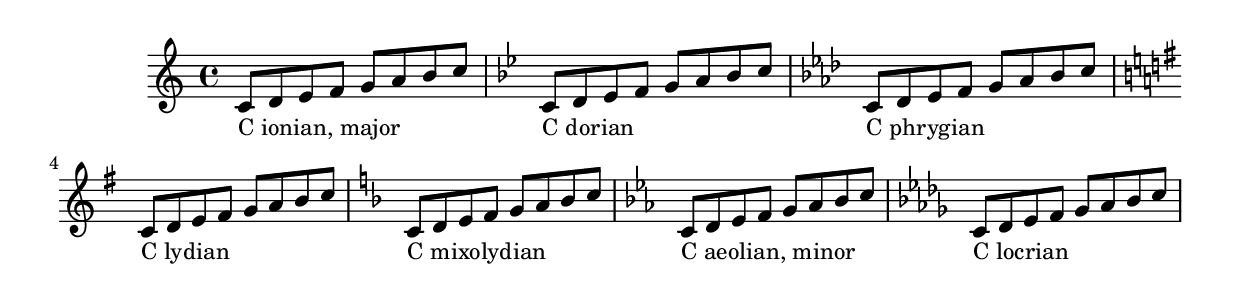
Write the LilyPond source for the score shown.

\version "2.1.30"
\header {
  texidoc = "

In addition to major and minor keys, the key can be given also in terms 
of greek, modal scales: ionian (= major), dorian, phrygian, lydian, mixolydian,
aeolian (= minor), and locrian. All these scales are in the key of C.

"
}

\score  { \notes {

\key c \ionian c'8 -"C ionian, major" d'8 e'8 f'8 g'8 a'8 b'8 c''8

\transpose d c { \key d \dorian d'8 -"C dorian" e'8 f'8 g'8 a'8 b'8 c''8 d''8}

\transpose e c { \key e \phrygian e'8 -"C phrygian" f'8 g'8 a'8 b'8 c''8 d''8 e''8}

\transpose f c { \key f \lydian f'8 -"C lydian" g'8 a'8 b'8 c''8 d''8 e''8 f''8}

\transpose g c  { \key g \mixolydian g'8 -"C mixolydian" a'8 b'8 c''8 d''8 e''8 f''8 g''8}

\transpose a c' { \key a \aeolian a8 -"C aeolian, minor" b8 c'8 d'8 e'8 f'8 g'8 a'8 }

\transpose b c' { \key b \locrian b8 -"C locrian" c'8 d'8 e'8 f'8 g'8 a'8 b'8 }

}
	  
	\paper { }
	\midi {}
}

